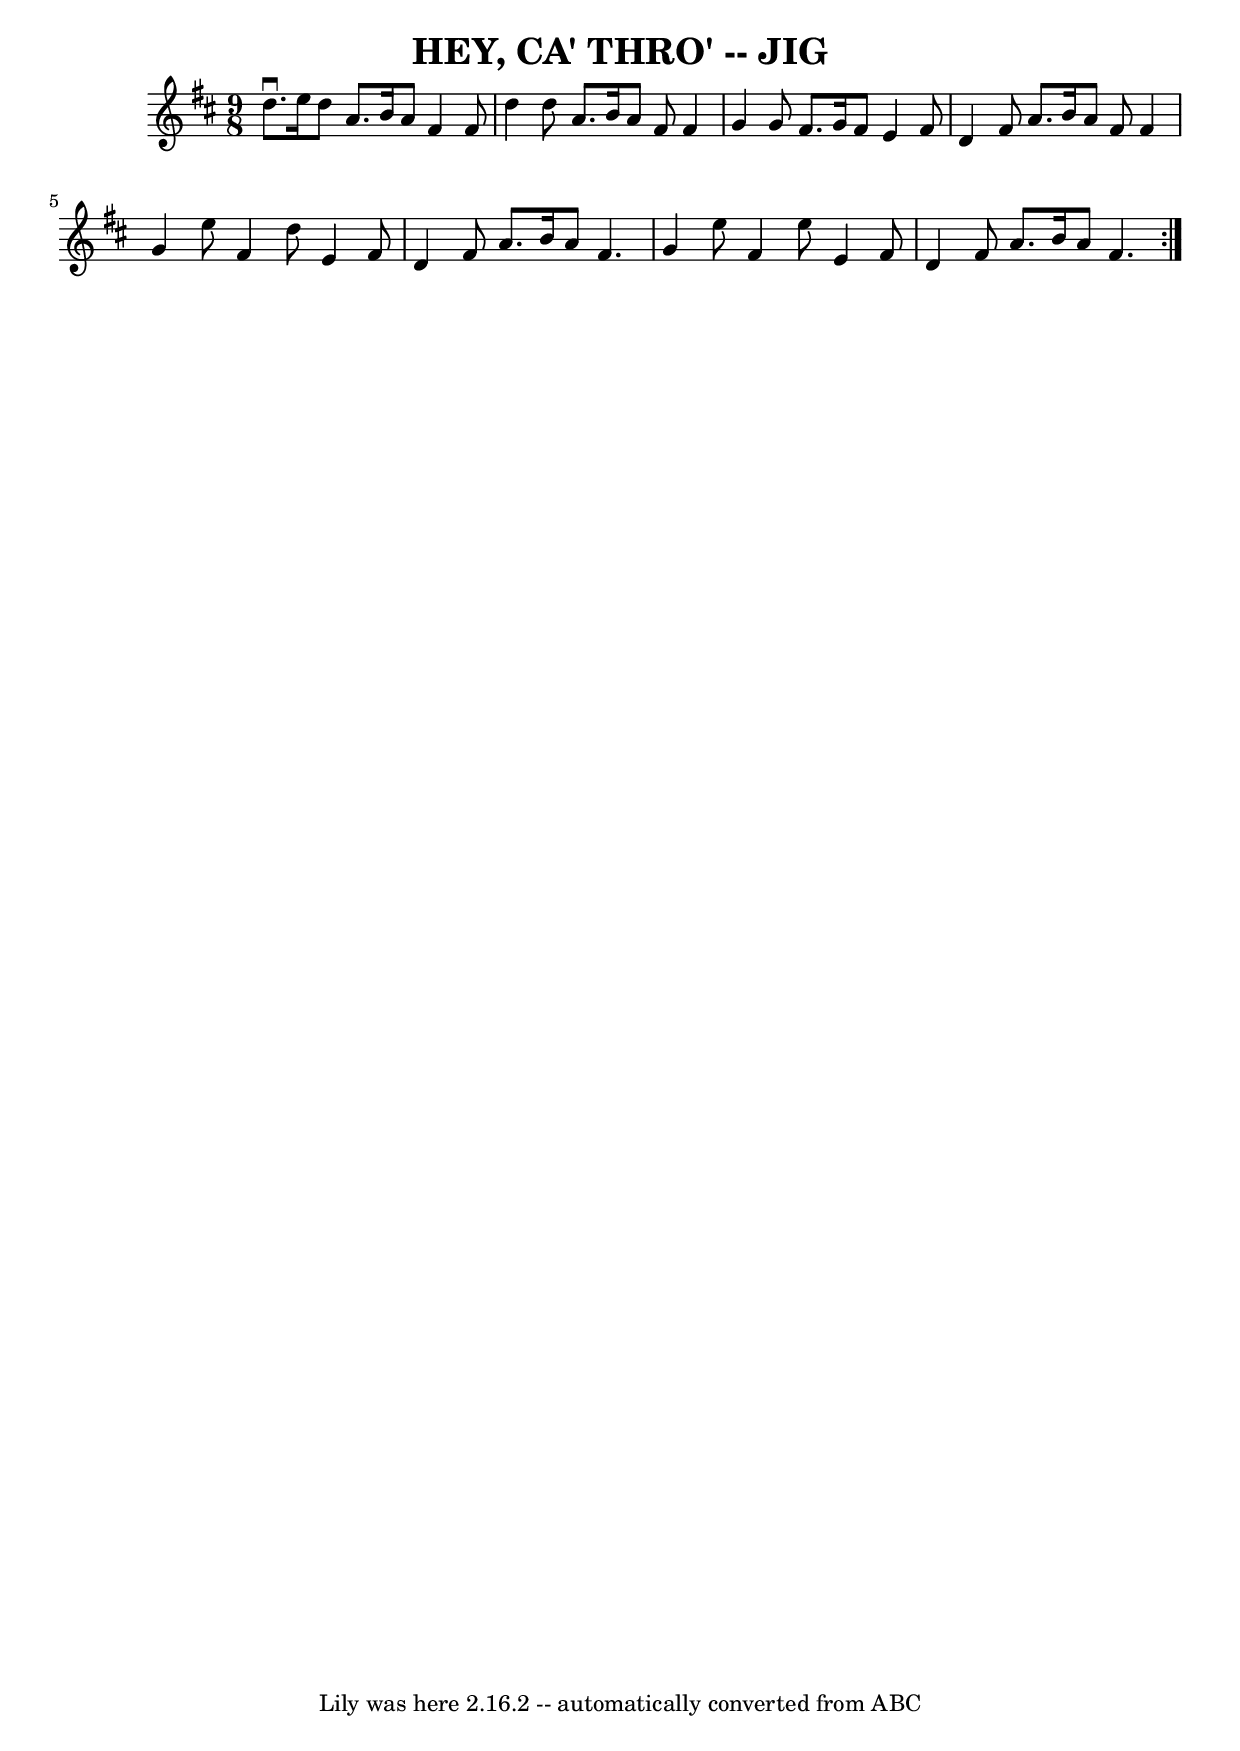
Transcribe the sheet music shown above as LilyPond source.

\version "2.16.2"
\include "Mammoth.ily"
\header {
  %% book = "Ryan's Mammoth Collection of Fiddle Tunes"
  crossRefNumber = "1"
  footnotes = ""
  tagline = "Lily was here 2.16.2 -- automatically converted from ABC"
  title = "HEY, CA' THRO' -- JIG"

}
voicedefault =  {



  \repeat volta 2 {

    \time 9/8 
    \key d \major
 d''8.^\downbow e''16 d''8 a'8. b'16    
    a'8 fis'4 fis'8    |
    d''4 d''8 a'8. b'16 a'8    
    fis'8 fis'4    |
    g'4 g'8 fis'8. g'16 fis'8 e'4    
    fis'8    |
    d'4 fis'8 a'8. b'16 a'8 fis'8 fis'4       
    |
    g'4 e''8 fis'4 d''8 e'4 fis'8    |
    d'4    
    fis'8 a'8. b'16 a'8 fis'4.    |
    g'4 e''8 fis'4    
    e''8 e'4 fis'8    |
    d'4 fis'8 a'8. b'16 a'8    
    fis'4.    
  }   

}

\score{
  <<

    \context Staff="default"
    {
      \voicedefault 
      
    }

  >>
  \layout {
    
  }
  \midi {
  }

}
